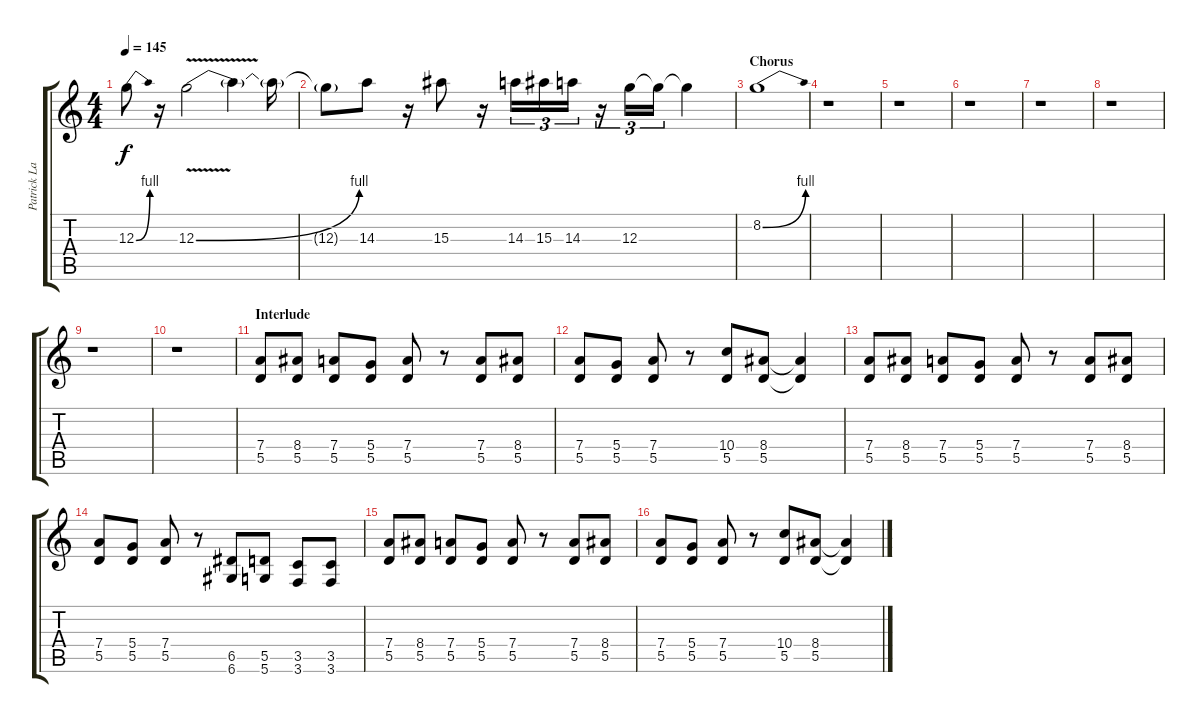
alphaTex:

\track ("Patrick Lachman" "Patrick La") {instrument distortionguitar}
\staff {score tabs}
\tuning (E4 B3 G3 D3 A2 D2) {hide}
\ts (4 4)
\tempo 145
\clef g2
\ks c
12.3{be (bend 0 0 60 4)}.8{dy f} r.16 12.3{be (bend 0 0 60 4) v}.2 12.3{t}.4 12.3{t}.16 |
12.3{t}.8 14.3.8 r.16 15.3.8 r.16 14.3.16{tu (3 2)} 15.3.16{tu (3 2)} 14.3.16{tu (3 2)} r.16{tu (3 2)} 12.3.16{tu (3 2)} 12.3{t}.16{tu (3 2)} 12.3{t}.4 |
\section ("" "Chorus")
8.2{be (bend 0 0 60 4)}.1 |
r.1{volume 12} |
r.1 |
r.1 |
r.1 |
r.1 |
r.1 |
r.1 |
\section ("" "Interlude")
(7.4 5.5).8 (8.4 5.5).8 (7.4 5.5).8 (5.4 5.5).8 (7.4 5.5).8 r.8 (7.4 5.5).8 (8.4 5.5).8 |
(7.4 5.5).8 (5.4 5.5).8 (7.4 5.5).8 r.8 (10.4 5.5).8 (8.4 5.5).8 (8.4{t} 5.5{t}).4 |
(7.4 5.5).8 (8.4 5.5).8 (7.4 5.5).8 (5.4 5.5).8 (7.4 5.5).8 r.8 (7.4 5.5).8 (8.4 5.5).8 |
(7.4 5.5).8 (5.4 5.5).8 (7.4 5.5).8 r.8 (6.5 6.6).8 (5.5 5.6).8 (3.5 3.6).8 (3.5 3.6).8 |
(7.4 5.5).8 (8.4 5.5).8 (7.4 5.5).8 (5.4 5.5).8 (7.4 5.5).8 r.8 (7.4 5.5).8 (8.4 5.5).8 |
(7.4 5.5).8 (5.4 5.5).8 (7.4 5.5).8 r.8 (10.4 5.5).8 (8.4 5.5).8 (8.4{t} 5.5{t}).4
